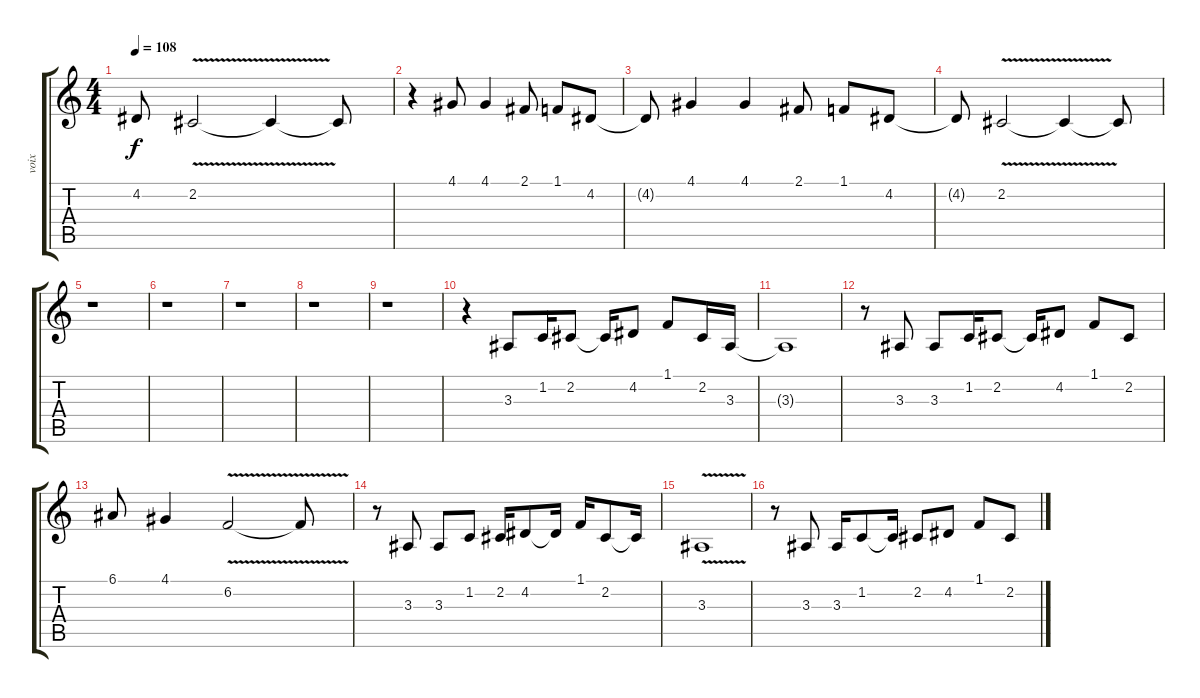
\track ("voix" "voix") {instrument sitar}
\staff {score tabs}
\tuning (E4 B3 G3 D3 A2 E2) {hide}
\ts (4 4)
\tempo 108
\clef g2
\ks c
4.2{t}.8{dy f} 2.2{v}.2 2.2{t}.4 2.2{t}.8 |
r.4 4.1.8 4.1.4 2.1.8 1.1.8 4.2.8 |
4.2{t}.8 4.1.4 4.1.4 2.1.8 1.1.8 4.2.8 |
4.2{t}.8 2.2{v}.2 2.2{t}.4 2.2{t}.8 |
r.1 |
r.1 |
r.1 |
r.1 |
r.1 |
r.4 3.3.8 1.2.16 2.2.8 2.2{t}.16 4.2.8 1.1.8 2.2.16 3.3.16 |
3.3{t}.1 |
r.8 3.3.8 3.3.8 1.2.16 2.2.8 2.2{t}.16 4.2.8 1.1.8 2.2.8 |
6.1.8 4.1.4 6.2{v}.2 6.2{t}.8 |
r.8 3.3.8 3.3.8 1.2.8 2.2.16 4.2.8 4.2{t}.16 1.1.16 2.2.8 2.2{t}.16 |
3.3{v}.1 |
r.8 3.3.8 3.3.16 1.2.8 1.2{t}.16 2.2.8 4.2.8 1.1.8 2.2.8
